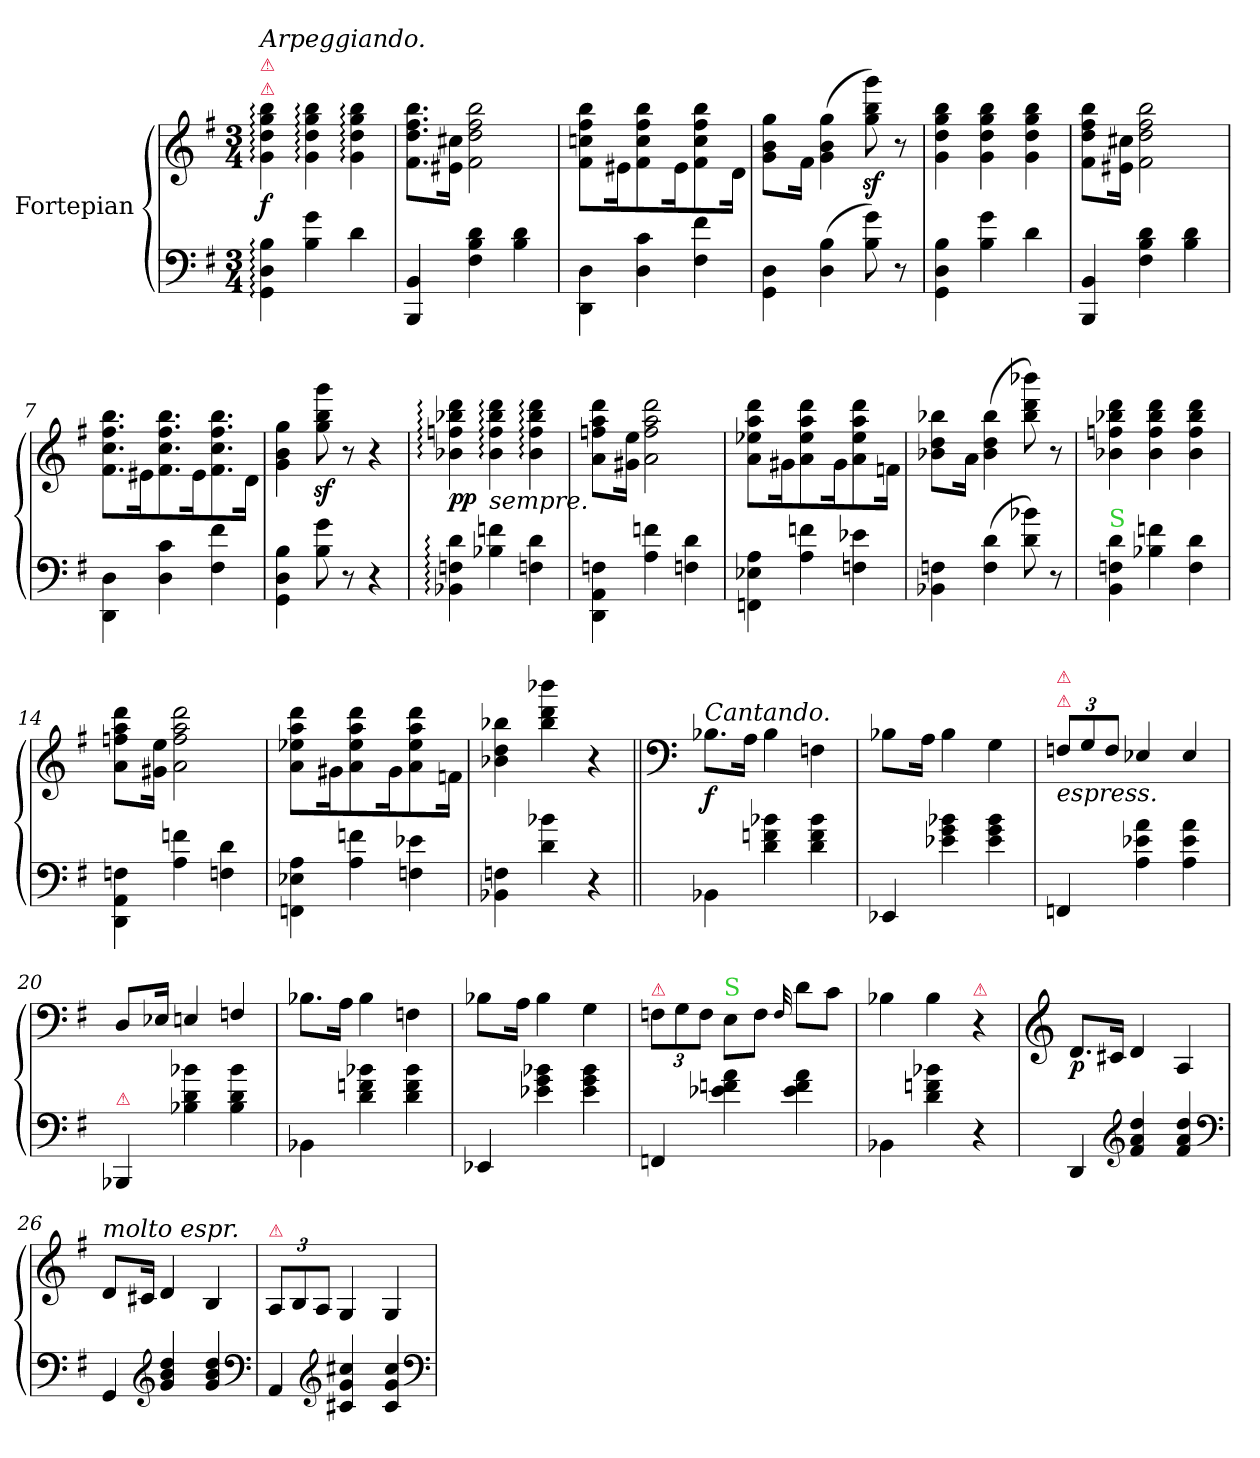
**kern	**kern	**dynam
*part2	*part1	*part1
*staff2	*staff1	*staff1
*	*I"Fortepian	*
*clefF4	*clefG2	*
*k[f#]	*k[f#]	*
*M3/4	*M3/4	*
=1	=1	=1
!	!LO:TX:a:color=crimson:t=⚠	!
!	!LO:TX:a:color=crimson:t=⚠	!
!	!LO:TX:a:i:t=Arpeggiando.	!
4GG:\ 4D:\ 4B:\	4g:\ 4dd:\ 4gg:\ 4bb:\	f
4B\ 4g\	4g:\ 4dd:\ 4gg:\ 4bb:\	.
4d\	4g:\ 4dd:\ 4gg:\ 4bb:\	.
=2	=2	=2
4BBB/ 4BB/	8.f#\ 8.dd\ 8.ff#\ 8.bb\L	.
.	16e#X\ 16cc#X\Jk	.
4F#\ 4B\ 4d\	2f#\ 2dd\ 2ff#\ 2bb\	.
4B\ 4d\	.	.
=3	=3	=3
!	!LO:N:vis=8	!
4DD\ 4D\	8.f#\ 8.ccn\ 8.ff#\ 8.bb\L	.
.	16e#X\K	.
!	!LO:N:vis=8	!
4D\ 4c\	8.f#\ 8.cc\ 8.ff#\ 8.bb\	.
.	16e#\K	.
!	!LO:N:vis=8	!
4F#\ 4f#\	8.f#\ 8.cc\ 8.ff#\ 8.bb\	.
.	16d\Jk	.
=4	=4	=4
!	!LO:N:vis=8	!
4GG\ 4D\	8.g\ 8.b\ 8.gg\L	.
.	16f#\Jk	.
(4D\ 4B\	(4g\ 4b\ 4gg\	.
8B\ 8g\)	8ggz\ 8bbz\ 8gggz\)	.
8r	8r	.
=5	=5	=5
4GG\ 4D\ 4B\	4g\ 4dd\ 4gg\ 4bb\	.
4B\ 4g\	4g\ 4dd\ 4gg\ 4bb\	.
4d\	4g\ 4dd\ 4gg\ 4bb\	.
=6	=6	=6
!	!LO:N:vis=8	!
4BBB/ 4BB/	8.f#\ 8.dd\ 8.ff#\ 8.bb\L	.
.	16e#X\ 16cc#X\Jk	.
4F#\ 4B\ 4d\	2f#\ 2dd\ 2ff#\ 2bb\	.
4B\ 4d\	.	.
=7	=7	=7
4DD\ 4D\	8.f#\ 8.cc\ 8.ff#\ 8.bb\L	.
.	16e#X\K	.
4D\ 4c\	8.f#\ 8.cc\ 8.ff#\ 8.bb\	.
.	16e#\K	.
4F#\ 4f#\	8.f#\ 8.cc\ 8.ff#\ 8.bb\	.
.	16d\Jk	.
=8	=8	=8
4GG\ 4D\ 4B\	4g\ 4b\ 4gg\	.
8B\ 8g\	8ggz\ 8bbz\ 8gggz\	.
8r	8r	.
4r	4r	.
=9	=9	=9
4BB-X:\ 4Fn:\ 4d:\	4b-X:\ 4ffn:\ 4bb-X:\ 4ddd:\	pp
!	!LO:TX:b:i:t=sempre.	!
4B-X\ 4fn\	4b-:\ 4ff:\ 4bb-:\ 4ddd:\	.
4Fn\ 4d\	4b-:\ 4ff:\ 4bb-:\ 4ddd:\	.
=10	=10	=10
!	!LO:N:vis=8	!
4DD\ 4AA\ 4Fn\	8.a\ 8.ffn\ 8.aa\ 8.ddd\L	.
.	16g#X\ 16ee\Jk	.
4A\ 4fn\	2a\ 2ff\ 2aa\ 2ddd\	.
4Fn\ 4d\	.	.
=11	=11	=11
!	!LO:N:vis=8	!
4FFn\ 4E-X\ 4A\	8.a\ 8.ee-X\ 8.aa\ 8.ddd\L	.
.	16g#X\K	.
!	!LO:N:vis=8	!
4A\ 4fn\	8.a\ 8.ee-\ 8.aa\ 8.ddd\	.
.	16g#\K	.
!	!LO:N:vis=8	!
4Fn\ 4e-X\	8.a\ 8.ee-\ 8.aa\ 8.ddd\	.
.	16fn\Jk	.
=12	=12	=12
!	!LO:N:vis=8	!
4BB-X\ 4Fn\	8.b-X\ 8.dd\ 8.bb-X\L	.
.	16a\Jk	.
(4F\ 4d\	(4b-\ 4dd\ 4bb-\	.
8d\ 8b-X\)	8bb-\ 8ddd\ 8bbb-X\)	.
8r	8r	.
=13	=13	=13
!LO:TX:a:color=limegreen:t=S	!	!
4BB\ 4Fn\ 4d\	4b-X\ 4ffn\ 4bb-X\ 4ddd\	.
4B-X\ 4fn\	4b-\ 4ff\ 4bb-\ 4ddd\	.
4F\ 4d\	4b-\ 4ff\ 4bb-\ 4ddd\	.
=14	=14	=14
!	!LO:N:vis=8	!
4DD\ 4AA\ 4Fn\	8.a\ 8.ffn\ 8.aa\ 8.ddd\L	.
.	16g#X\ 16ee\Jk	.
4A\ 4fn\	2a\ 2ff\ 2aa\ 2ddd\	.
4Fn\ 4d\	.	.
=15	=15	=15
!	!LO:N:vis=8	!
4FFn\ 4E-X\ 4A\	8.a\ 8.ee-X\ 8.aa\ 8.ddd\L	.
.	16g#X\K	.
!	!LO:N:vis=8	!
4A\ 4fn\	8.a\ 8.ee-\ 8.aa\ 8.ddd\	.
.	16g#\K	.
!	!LO:N:vis=8	!
4Fn\ 4e-X\	8.a\ 8.ee-\ 8.aa\ 8.ddd\	.
.	16fn\Jk	.
=16	=16	=16
4BB-X\ 4Fn\	4b-X\ 4dd\ 4bb-X\	.
4d\ 4b-X\	4bb-\ 4ddd\ 4bbb-X\	.
4r	4r	.
=17||	=17||	=17||
*	*clefF4	*
!	!LO:TX:a:i:t=Cantando.	!
4BB-X\	8.B-X\L	f
.	16A\Jk	.
4d\ 4fn\ 4b-X\	4B-\	.
4d\ 4f\ 4b-\	4Fn\	.
=18	=18	=18
!	!LO:N:vis=8	!
4EE-X/	8.B-X\L	.
.	16A\Jk	.
4e-X\ 4g\ 4b-X\	4B-\	.
4e-\ 4g\ 4b-\	4G\	.
=19	=19	=19
!	!LO:TX:a:color=crimson:t=⚠	!
!	!LO:TX:a:color=crimson:t=⚠	!
!	!LO:TX:b:i:t=espress.	!
4FFn/	12Fn/L	.
.	12G/	.
.	12F/J	.
4A\ 4e-X\ 4a\	4E-X/	.
4A\ 4e-\ 4a\	4E-/	.
=20	=20	=20
!LO:TX:a:color=crimson:t=⚠	!	!
!	!LO:N:vis=8	!
4BBB-X/	8.D/L	.
.	16E-X/Jk	.
4B-X\ 4d\ 4b-X\	4En/	.
4B-\ 4d\ 4b-\	4Fn/	.
=21	=21	=21
4BB-X\	8.B-X\L	.
.	16A\Jk	.
4d\ 4fn\ 4b-X\	4B-\	.
4d\ 4f\ 4b-\	4Fn\	.
=22	=22	=22
!	!LO:N:vis=8	!
4EE-X/	8.B-X\L	.
.	16A\Jk	.
4e-X\ 4g\ 4b-X\	4B-\	.
4e-\ 4g\ 4b-\	4G\	.
=23	=23	=23
!	!LO:TX:a:color=crimson:t=⚠	!
4FFn/	12Fn\L	.
.	12G\	.
.	12F\J	.
!	!LO:TX:a:color=limegreen:t=S	!
4e-X\ 4fn\ 4a\	8E\L	.
.	8F\J	.
.	32qqF/	.
4e-\ 4f\ 4a\	8d\L	.
.	8c\J	.
=24	=24	=24
4BB-X\	4B-X\	.
4d\ 4fn\ 4b-X\	4B-\	.
!	!LO:TX:a:color=crimson:t=⚠	!
4r	4r	.
=25	=25	=25
*	*clefG2	*
4DD/	8.d/L	p
.	16c#X/Jk	.
*clefG2	*	*
4f#/ 4a/ 4dd/	4d/	.
4f#/ 4a/ 4dd/	4A/	.
*clefF4	*	*
=26	=26	=26
!	!LO:TX:a:i:t=molto espr.	!
!	!LO:N:vis=8	!
4GG/	8.d/L	.
.	16c#X/Jk	.
*clefG2	*	*
4g/ 4b/ 4dd/	4d/	.
4g/ 4b/ 4dd/	4B/	.
*clefF4	*	*
=27	=27	=27
!	!LO:TX:a:color=crimson:t=⚠	!
4AA/	12A/L	.
.	12B/	.
.	12A/J	.
*clefG2	*	*
4c#X/ 4g/ 4cc#X/	4G/	.
4c#/ 4g/ 4cc#/	4G/	.
*clefF4	*	*
=	=	=
*-	*-	*-
